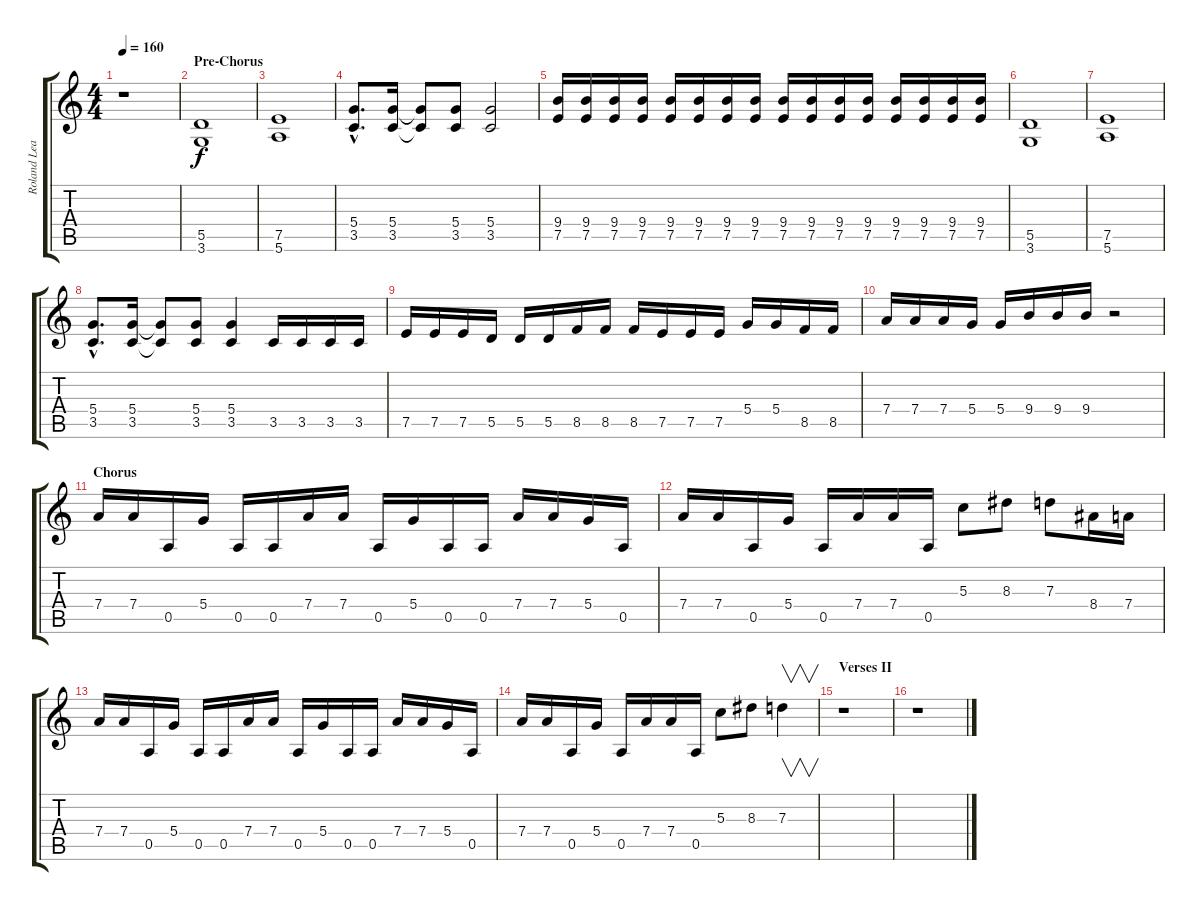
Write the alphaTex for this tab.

\track ("Roland Lead" "Roland Lea") {instrument overdrivenguitar}
\staff {score tabs}
\tuning (E4 B3 G3 D3 A2 E2) {hide}
\ts (4 4)
\tempo 160
\clef g2
\ks c
r.1{dy f} |
\section ("" "Pre-Chorus")
(5.5 3.6).1 |
(7.5 5.6).1 |
(5.4{hac} 3.5{hac}).8{d} (5.4 3.5).16 (5.4{t} 3.5{t}).8 (5.4 3.5).8 (5.4 3.5).2 |
(9.4 7.5).16 (9.4 7.5).16 (9.4 7.5).16 (9.4 7.5).16 (9.4 7.5).16 (9.4 7.5).16 (9.4 7.5).16 (9.4 7.5).16 (9.4 7.5).16 (9.4 7.5).16 (9.4 7.5).16 (9.4 7.5).16 (9.4 7.5).16 (9.4 7.5).16 (9.4 7.5).16 (9.4 7.5).16 |
(5.5 3.6).1 |
(7.5 5.6).1 |
(5.4{hac} 3.5{hac}).8{d} (5.4 3.5).16 (5.4{t} 3.5{t}).8 (5.4 3.5).8 (5.4 3.5).4 3.5.16 3.5.16 3.5.16 3.5.16 |
7.5.16 7.5.16 7.5.16 5.5.16 5.5.16 5.5.16 8.5.16 8.5.16 8.5.16 7.5.16 7.5.16 7.5.16 5.4.16 5.4.16 8.5.16 8.5.16 |
7.4.16 7.4.16 7.4.16 5.4.16 5.4.16 9.4.16 9.4.16 9.4.16 r.2 |
\section ("" "Chorus")
7.4.16 7.4.16 0.5.16 5.4.16 0.5.16 0.5.16 7.4.16 7.4.16 0.5.16 5.4.16 0.5.16 0.5.16 7.4.16 7.4.16 5.4.16 0.5.16 |
7.4.16 7.4.16 0.5.16 5.4.16 0.5.16 7.4.16 7.4.16 0.5.16 5.3.8 8.3.8 7.3.8 8.4.16 7.4.16 |
7.4.16 7.4.16 0.5.16 5.4.16 0.5.16 0.5.16 7.4.16 7.4.16 0.5.16 5.4.16 0.5.16 0.5.16 7.4.16 7.4.16 5.4.16 0.5.16 |
7.4.16 7.4.16 0.5.16 5.4.16 0.5.16 7.4.16 7.4.16 0.5.16 5.3.8 8.3.8 7.3.4{v} |
\section ("" "Verses II")
r.1 |
r.1
